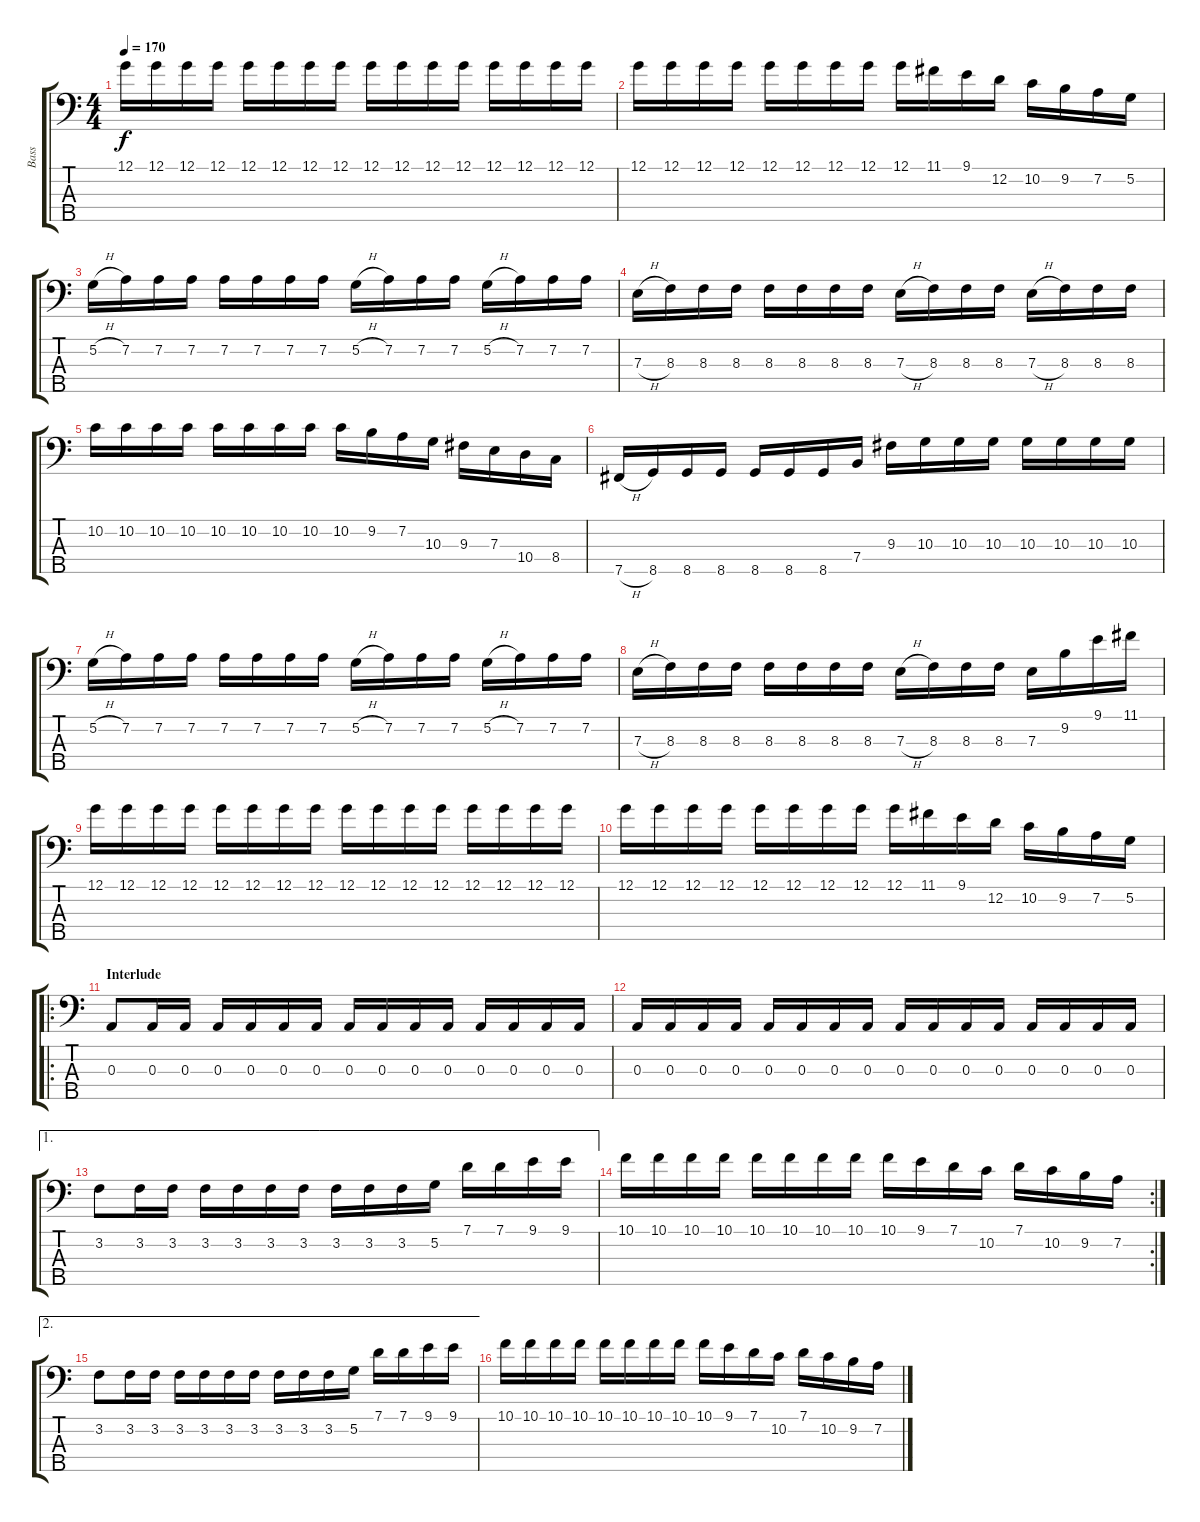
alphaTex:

\track ("Bass" "Bass") {instrument electricbassfinger}
\staff {score tabs}
\tuning (G2 D2 A1 E1 B0) {hide}
\ts (4 4)
\tempo 170
\clef f4
\ks c
12.1.16{dy f} 12.1.16 12.1.16 12.1.16 12.1.16 12.1.16 12.1.16 12.1.16 12.1.16 12.1.16 12.1.16 12.1.16 12.1.16 12.1.16 12.1.16 12.1.16 |
12.1.16 12.1.16 12.1.16 12.1.16 12.1.16 12.1.16 12.1.16 12.1.16 12.1.16 11.1.16 9.1.16 12.2.16 10.2.16 9.2.16 7.2.16 5.2.16 |
5.2{h}.16 7.2.16 7.2.16 7.2.16 7.2.16 7.2.16 7.2.16 7.2.16 5.2{h}.16 7.2.16 7.2.16 7.2.16 5.2{h}.16 7.2.16 7.2.16 7.2.16 |
7.3{h}.16 8.3.16 8.3.16 8.3.16 8.3.16 8.3.16 8.3.16 8.3.16 7.3{h}.16 8.3.16 8.3.16 8.3.16 7.3{h}.16 8.3.16 8.3.16 8.3.16 |
10.2.16 10.2.16 10.2.16 10.2.16 10.2.16 10.2.16 10.2.16 10.2.16 10.2.16 9.2.16 7.2.16 10.3.16 9.3.16 7.3.16 10.4.16 8.4.16 |
7.5{h}.16 8.5.16 8.5.16 8.5.16 8.5.16 8.5.16 8.5.16 7.4.16 9.3.16 10.3.16 10.3.16 10.3.16 10.3.16 10.3.16 10.3.16 10.3.16 |
5.2{h}.16 7.2.16 7.2.16 7.2.16 7.2.16 7.2.16 7.2.16 7.2.16 5.2{h}.16 7.2.16 7.2.16 7.2.16 5.2{h}.16 7.2.16 7.2.16 7.2.16 |
7.3{h}.16 8.3.16 8.3.16 8.3.16 8.3.16 8.3.16 8.3.16 8.3.16 7.3{h}.16 8.3.16 8.3.16 8.3.16 7.3.16 9.2.16 9.1.16 11.1.16 |
12.1.16 12.1.16 12.1.16 12.1.16 12.1.16 12.1.16 12.1.16 12.1.16 12.1.16 12.1.16 12.1.16 12.1.16 12.1.16 12.1.16 12.1.16 12.1.16 |
12.1.16 12.1.16 12.1.16 12.1.16 12.1.16 12.1.16 12.1.16 12.1.16 12.1.16 11.1.16 9.1.16 12.2.16 10.2.16 9.2.16 7.2.16 5.2.16 |
\ro
\section ("" "Interlude")
0.3.8 0.3.16 0.3.16 0.3.16 0.3.16 0.3.16 0.3.16 0.3.16 0.3.16 0.3.16 0.3.16 0.3.16 0.3.16 0.3.16 0.3.16 |
0.3.16 0.3.16 0.3.16 0.3.16 0.3.16 0.3.16 0.3.16 0.3.16 0.3.16 0.3.16 0.3.16 0.3.16 0.3.16 0.3.16 0.3.16 0.3.16 |
\ae 1
3.2.8 3.2.16 3.2.16 3.2.16 3.2.16 3.2.16 3.2.16 3.2.16 3.2.16 3.2.16 5.2.16 7.1.16 7.1.16 9.1.16 9.1.16 |
\rc 2
10.1.16 10.1.16 10.1.16 10.1.16 10.1.16 10.1.16 10.1.16 10.1.16 10.1.16 9.1.16 7.1.16 10.2.16 7.1.16 10.2.16 9.2.16 7.2.16 |
\ae 2
3.2.8 3.2.16 3.2.16 3.2.16 3.2.16 3.2.16 3.2.16 3.2.16 3.2.16 3.2.16 5.2.16 7.1.16 7.1.16 9.1.16 9.1.16 |
10.1.16 10.1.16 10.1.16 10.1.16 10.1.16 10.1.16 10.1.16 10.1.16 10.1.16 9.1.16 7.1.16 10.2.16 7.1.16 10.2.16 9.2.16 7.2.16
